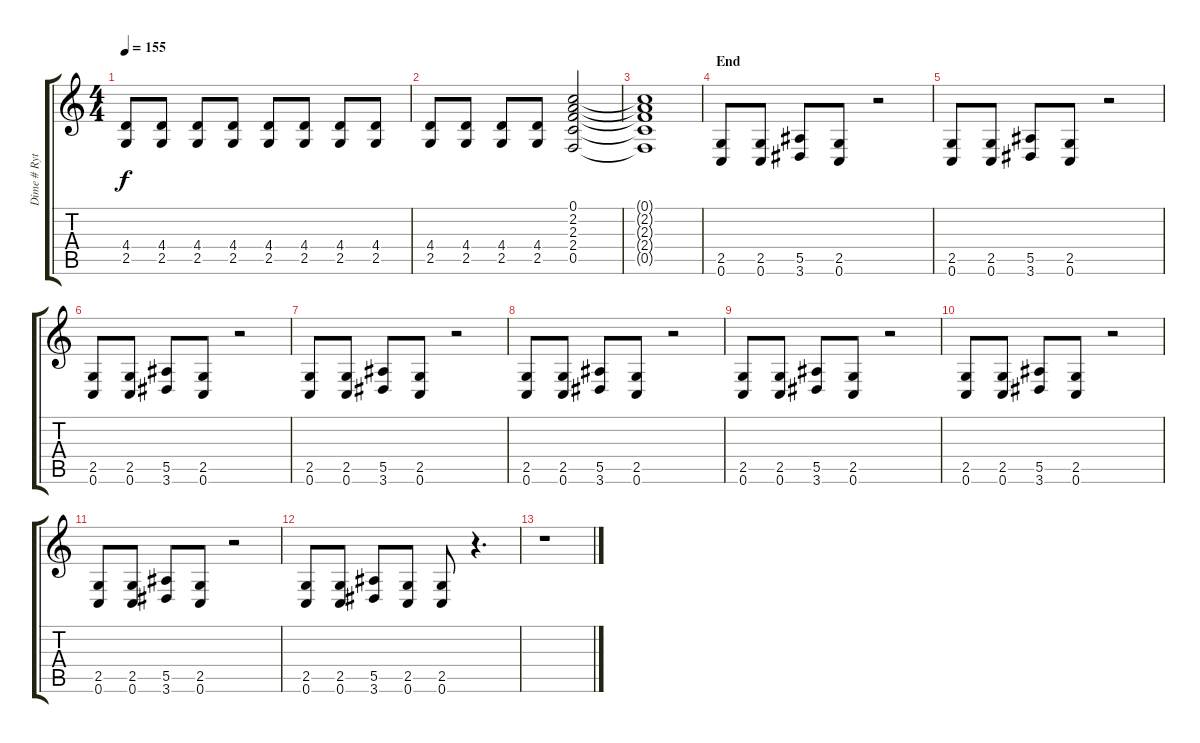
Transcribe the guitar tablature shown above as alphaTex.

\track ("Dime # Rythm" "Dime # Ryt") {instrument distortionguitar}
\staff {score tabs}
\tuning (C4 G3 Eb3 Bb2 F2 C2) {hide}
\ts (4 4)
\tempo 155
\clef g2
\ks c
(4.4 2.5).8{dy f} (4.4 2.5).8 (4.4 2.5).8 (4.4 2.5).8 (4.4 2.5).8 (4.4 2.5).8 (4.4 2.5).8 (4.4 2.5).8 |
(4.4 2.5).8 (4.4 2.5).8 (4.4 2.5).8 (4.4 2.5).8 (0.1 2.2 2.3 2.4 0.5).2 |
(0.1{t} 2.2{t} 2.3{t} 2.4{t} 0.5{t}).1 |
\section ("" "End")
(2.5 0.6).8 (2.5 0.6).8 (5.5 3.6).8 (2.5 0.6).8 r.2 |
(2.5 0.6).8 (2.5 0.6).8 (5.5 3.6).8 (2.5 0.6).8 r.2 |
(2.5 0.6).8 (2.5 0.6).8 (5.5 3.6).8 (2.5 0.6).8 r.2 |
(2.5 0.6).8 (2.5 0.6).8 (5.5 3.6).8 (2.5 0.6).8 r.2 |
(2.5 0.6).8 (2.5 0.6).8 (5.5 3.6).8 (2.5 0.6).8 r.2 |
(2.5 0.6).8 (2.5 0.6).8 (5.5 3.6).8 (2.5 0.6).8 r.2 |
(2.5 0.6).8 (2.5 0.6).8 (5.5 3.6).8 (2.5 0.6).8 r.2 |
(2.5 0.6).8 (2.5 0.6).8 (5.5 3.6).8 (2.5 0.6).8 r.2 |
(2.5 0.6).8 (2.5 0.6).8 (5.5 3.6).8 (2.5 0.6).8 (2.5 0.6).8 r.4{d} |
r.1
